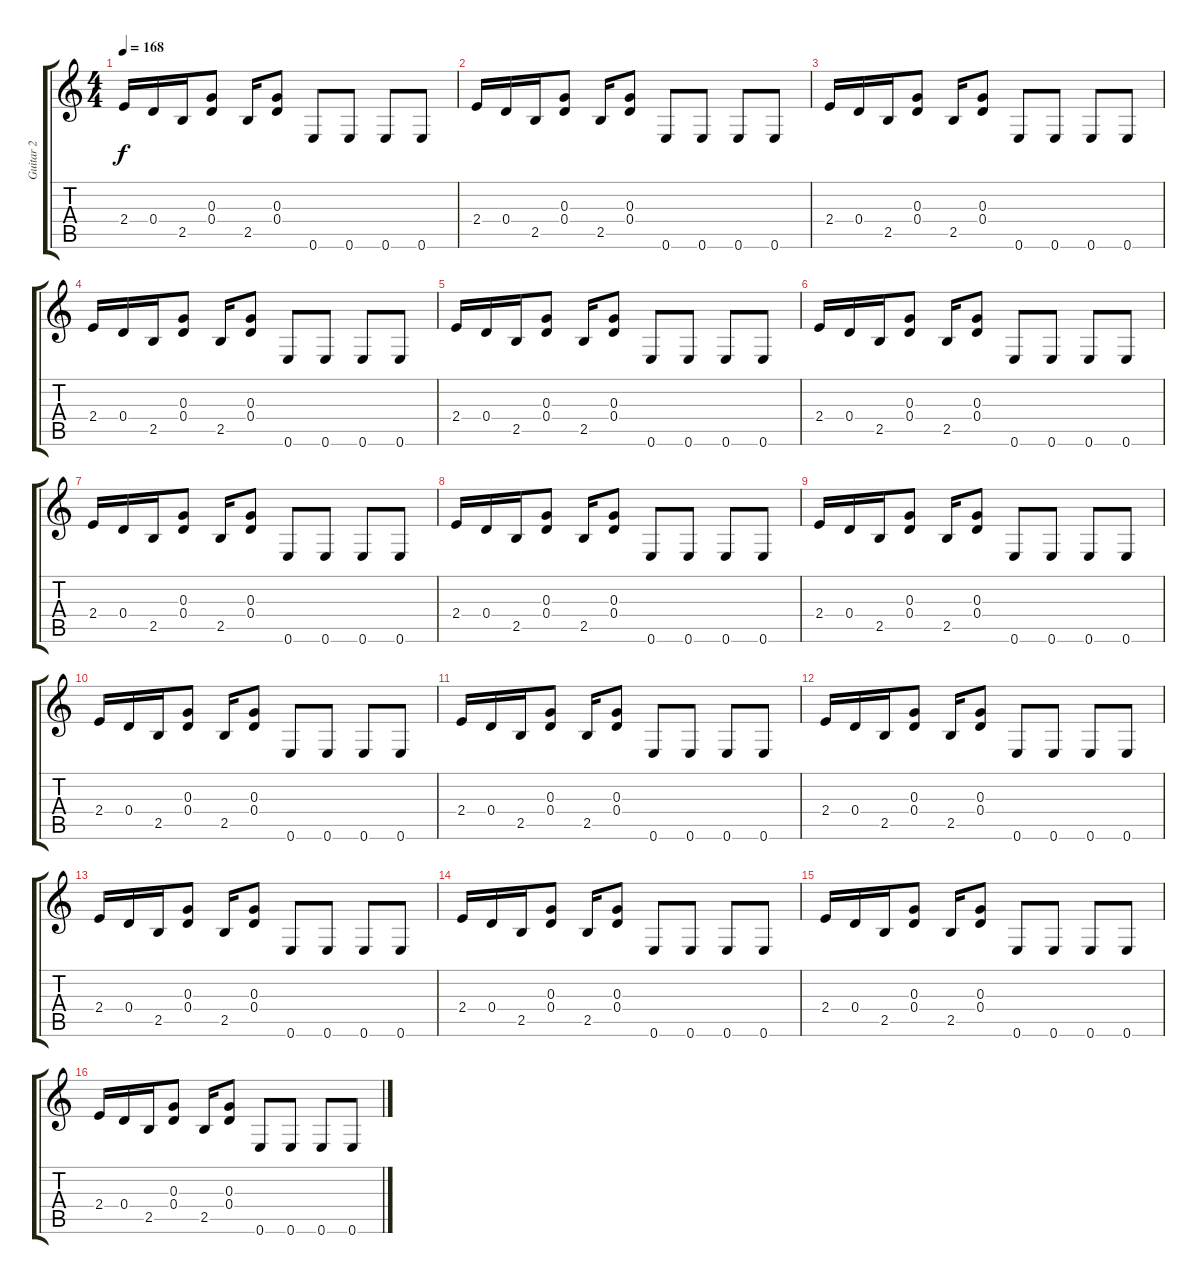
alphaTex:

\track ("Guitar 2" "Guitar 2") {instrument overdrivenguitar}
\staff {score tabs}
\tuning (E4 B3 G3 D3 A2 E2) {hide}
\ts (4 4)
\tempo 168
\clef g2
\ks c
2.4.16{dy f} 0.4.16 2.5.16 (0.3 0.4).8 2.5.16 (0.3 0.4).8 0.6.8 0.6.8 0.6.8 0.6.8 |
2.4.16 0.4.16 2.5.16 (0.3 0.4).8 2.5.16 (0.3 0.4).8 0.6.8 0.6.8 0.6.8 0.6.8 |
2.4.16 0.4.16 2.5.16 (0.3 0.4).8 2.5.16 (0.3 0.4).8 0.6.8 0.6.8 0.6.8 0.6.8 |
2.4.16 0.4.16 2.5.16 (0.3 0.4).8 2.5.16 (0.3 0.4).8 0.6.8 0.6.8 0.6.8 0.6.8 |
2.4.16 0.4.16 2.5.16 (0.3 0.4).8 2.5.16 (0.3 0.4).8 0.6.8 0.6.8 0.6.8 0.6.8 |
2.4.16 0.4.16 2.5.16 (0.3 0.4).8 2.5.16 (0.3 0.4).8 0.6.8 0.6.8 0.6.8 0.6.8 |
2.4.16 0.4.16 2.5.16 (0.3 0.4).8 2.5.16 (0.3 0.4).8 0.6.8 0.6.8 0.6.8 0.6.8 |
2.4.16 0.4.16 2.5.16 (0.3 0.4).8 2.5.16 (0.3 0.4).8 0.6.8 0.6.8 0.6.8 0.6.8 |
2.4.16 0.4.16 2.5.16 (0.3 0.4).8 2.5.16 (0.3 0.4).8 0.6.8 0.6.8 0.6.8 0.6.8 |
2.4.16 0.4.16 2.5.16 (0.3 0.4).8 2.5.16 (0.3 0.4).8 0.6.8 0.6.8 0.6.8 0.6.8 |
2.4.16 0.4.16 2.5.16 (0.3 0.4).8 2.5.16 (0.3 0.4).8 0.6.8 0.6.8 0.6.8 0.6.8 |
2.4.16 0.4.16 2.5.16 (0.3 0.4).8 2.5.16 (0.3 0.4).8 0.6.8 0.6.8 0.6.8 0.6.8 |
2.4.16 0.4.16 2.5.16 (0.3 0.4).8 2.5.16 (0.3 0.4).8 0.6.8 0.6.8 0.6.8 0.6.8 |
2.4.16 0.4.16 2.5.16 (0.3 0.4).8 2.5.16 (0.3 0.4).8 0.6.8 0.6.8 0.6.8 0.6.8 |
2.4.16 0.4.16 2.5.16 (0.3 0.4).8 2.5.16 (0.3 0.4).8 0.6.8 0.6.8 0.6.8 0.6.8 |
2.4.16 0.4.16 2.5.16 (0.3 0.4).8 2.5.16 (0.3 0.4).8 0.6.8 0.6.8 0.6.8 0.6.8
